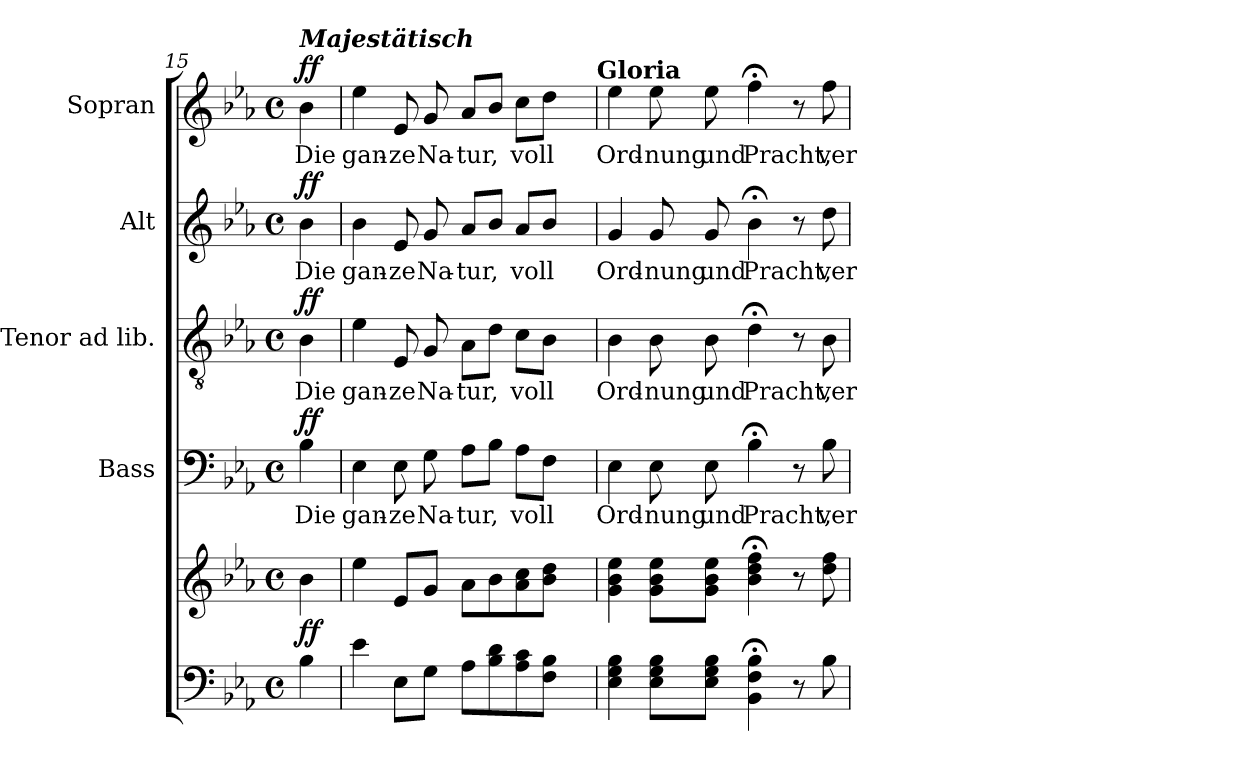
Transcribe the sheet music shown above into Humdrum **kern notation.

**kern	**kern	**dynam	**kern	**text	**dynam	**kern	**text	**dynam	**kern	**text	**dynam	**kern	**text	**dynam
*part5	*part5	*part5	*part4	*part4	*part4	*part3	*part3	*part3	*part2	*part2	*part2	*part1	*part1	*part1
*staff6	*staff5	*staff5/6	*staff4	*staff4	*staff4	*staff3	*staff3	*staff3	*staff2	*staff2	*staff2	*staff1	*staff1	*staff1
*	*	*	*I"Bass	*	*	*I"Tenor ad lib.	*	*	*I"Alt	*	*	*I"Sopran	*	*
*	*	*	*I'B.	*	*	*I'T.	*	*	*I'A.	*	*	*I'S.	*	*
!!LO:PB:g=z
*clefF4	*clefG2	*	*clefF4	*	*	*clefGv2	*	*	*clefG2	*	*	*clefG2	*	*
*k[b-e-a-]	*k[b-e-a-]	*	*k[b-e-a-]	*	*	*k[b-e-a-]	*	*	*k[b-e-a-]	*	*	*k[b-e-a-]	*	*
*E-:	*E-:	*	*E-:	*	*	*E-:	*	*	*E-:	*	*	*E-:	*	*
*M4/4	*M4/4	*	*M4/4	*	*	*M4/4	*	*	*M4/4	*	*	*M4/4	*	*
*met(c)	*met(c)	*	*met(c)	*	*	*met(c)	*	*	*met(c)	*	*	*met(c)	*	*
=15	=15	=15	=15	=15	=15	=15	=15	=15	=15	=15	=15	=15	=15	=15
!	!	!	!	!	!	!	!	!	!	!	!	!LO:TX:a:Bi:t=Majestätisch	!	!
!	!	!LO:DY:b	!	!LO:LY:b	!LO:DY:a	!	!LO:LY:b	!LO:DY:a	!	!LO:LY:b	!LO:DY:a	!	!LO:LY:b	!LO:DY:a
4B-\	4b-\	ff	4B-\	Die	ff	4B-\	Die	ff	4b-\	Die	ff	4b-\	Die	ff
=16	=16	=16	=16	=16	=16	=16	=16	=16	=16	=16	=16	=16	=16	=16
!	!	!	!	!LO:LY:b	!	!	!LO:LY:b	!	!	!LO:LY:b	!	!	!LO:LY:b	!
4e-\	4ee-\	.	4E-\	gan-	.	4e-\	gan-	.	4b-\	gan-	.	4ee-\	gan-	.
!	!	!	!	!LO:LY:b	!	!	!LO:LY:b	!	!	!LO:LY:b	!	!	!LO:LY:b	!
8E-\L	8e-/L	.	8E-\	-ze	.	8E-/	-ze	.	8e-/	-ze	.	8e-/	-ze	.
!	!	!	!	!LO:LY:b	!	!	!LO:LY:b	!	!	!LO:LY:b	!	!	!LO:LY:b	!
8G\J	8g/J	.	8G\	Na-	.	8G/	Na-	.	8g/	Na-	.	8g/	Na-	.
!	!	!	!	!LO:LY:b	!	!	!LO:LY:b	!	!	!LO:LY:b	!	!	!LO:LY:b	!
8A-\L	8a-\L	.	8A-\L	-tur,	.	8A-\L	-tur,	.	8a-/L	-tur,	.	8a-/L	-tur,	.
8B-\ 8d\	8b-\	.	8B-\J	.	.	8d\J	.	.	8b-/J	.	.	8b-/J	.	.
!	!	!	!	!LO:LY:b	!	!	!LO:LY:b	!	!	!LO:LY:b	!	!	!LO:LY:b	!
8A-\ 8c\	8a-\ 8cc\	.	8A-\L	voll	.	8c\L	voll	.	8a-/L	voll	.	8cc\L	voll	.
8F\ 8B-\J	8b-\ 8dd\J	.	8F\J	.	.	8B-\J	.	.	8b-/J	.	.	8dd\J	.	.
8ryy	8ryy	.	8ryy	.	.	8ryy	.	.	8ryy	.	.	8ryy	.	.
!	!	!	!	!	!	!	!	!	!	!	!	!LO:TX:a:B:t=Gloria	!	!
=17	=17	=17	=17	=17	=17	=17	=17	=17	=17	=17	=17	=17	=17	=17
!	!	!	!	!LO:LY:b	!	!	!LO:LY:b	!	!	!LO:LY:b	!	!	!LO:LY:b	!
4E-\ 4G\ 4B-\	4g\ 4b-\ 4ee-\	.	4E-\	Ord-	.	4B-\	Ord-	.	4g/	Ord-	.	4ee-\	Ord-	.
!	!	!	!	!LO:LY:b	!	!	!LO:LY:b	!	!	!LO:LY:b	!	!	!LO:LY:b	!
8E-\ 8G\ 8B-\L	8g\ 8b-\ 8ee-\L	.	8E-\	-nung	.	8B-\	-nung	.	8g/	-nung	.	8ee-\	-nung	.
!	!	!	!	!LO:LY:b	!	!	!LO:LY:b	!	!	!LO:LY:b	!	!	!LO:LY:b	!
8E-\ 8G\ 8B-\J	8g\ 8b-\ 8ee-\J	.	8E-\	und	.	8B-\	und	.	8g/	und	.	8ee-\	und	.
!	!	!	!	!LO:LY:b	!	!	!LO:LY:b	!	!	!LO:LY:b	!	!	!LO:LY:b	!
4BB-\; 4F\; 4B-\;	4b-\;< 4dd\;< 4ff\;<	.	4B-;<\	Pracht,	.	4d;<\	Pracht,	.	4b-;<\	Pracht,	.	4ff;<\	Pracht,	.
8r	8r	.	8r	.	.	8r	.	.	8r	.	.	8r	.	.
!	!	!	!	!LO:LY:b	!	!	!LO:LY:b	!	!	!LO:LY:b	!	!	!LO:LY:b	!
8B-\	8dd\ 8ff\	.	8B-\	ver-	.	8B-\	ver-	.	8dd\	ver-	.	8ff\	ver-	.
=	=	=	=	=	=	=	=	=	=	=	=	=	=	=
*-	*-	*-	*-	*-	*-	*-	*-	*-	*-	*-	*-	*-	*-	*-
